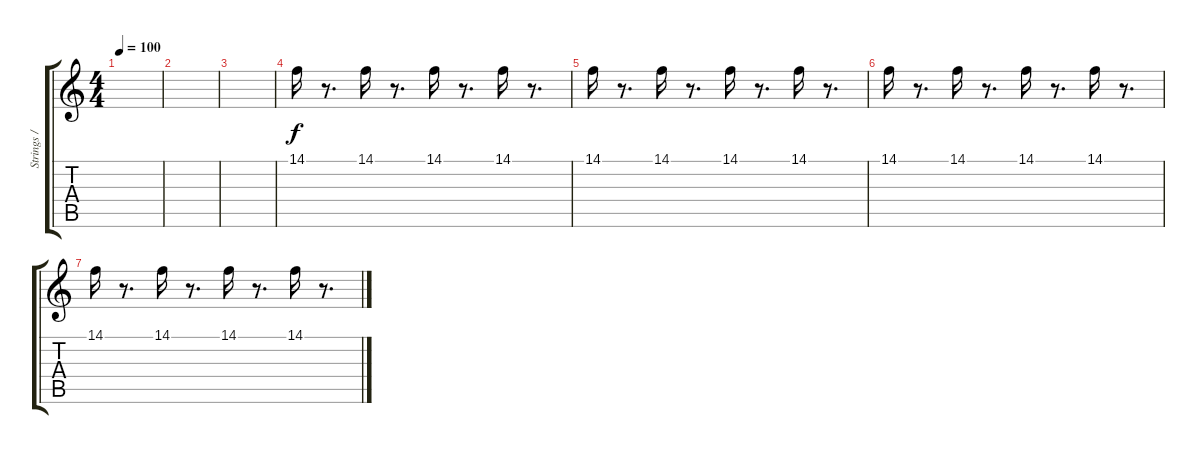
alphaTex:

\track ("Strings / Studio Guitar" "Strings / ") {instrument stringensemble1}
\staff {score tabs}
\tuning (Eb4 Bb3 Gb3 Db3 Ab2 Db2) {hide}
\ts (4 4)
\tempo 100
\clef g2
\ks c
|
|
|
14.1.16{instrument stringensemble1} r.8{d} 14.1.16 r.8{d} 14.1.16 r.8{d} 14.1.16 r.8{d} |
14.1.16{instrument stringensemble1} r.8{d} 14.1.16 r.8{d} 14.1.16 r.8{d} 14.1.16 r.8{d} |
14.1.16{instrument stringensemble1} r.8{d} 14.1.16 r.8{d} 14.1.16 r.8{d} 14.1.16 r.8{d} |
14.1.16{instrument stringensemble1} r.8{d} 14.1.16 r.8{d} 14.1.16 r.8{d} 14.1.16 r.8{d}
